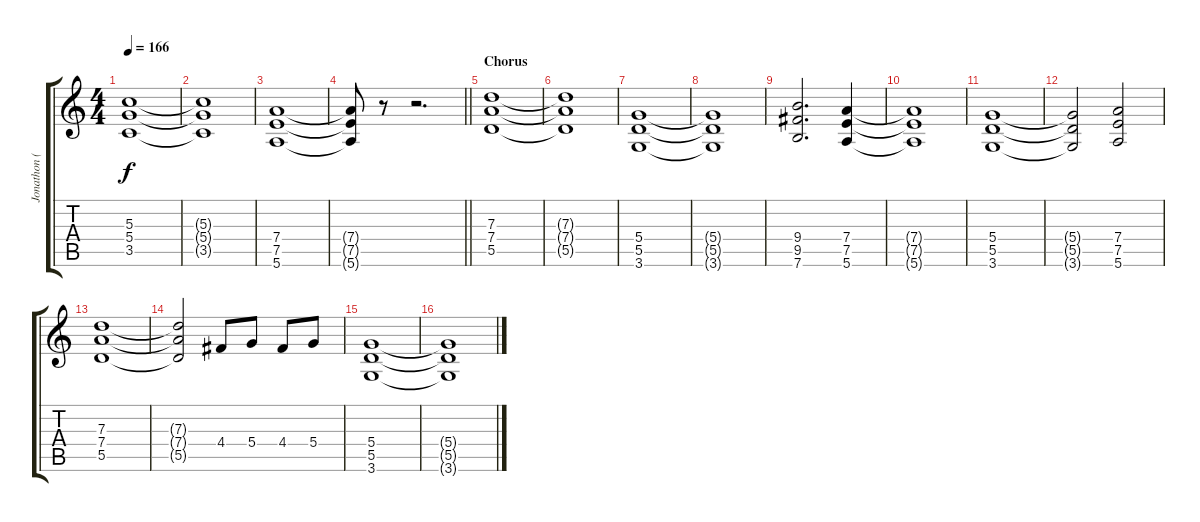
\track ("Jonathon (Rhythm Guitar)" "Jonathon (") {instrument distortionguitar}
\staff {score tabs}
\tuning (E4 B3 G3 D3 A2 E2) {hide}
\ts (4 4)
\tempo 166
\clef g2
\ks c
(5.3 5.4 3.5).1{dy f} |
(5.3{t} 5.4{t} 3.5{t}).1 |
(7.4 7.5 5.6).1 |
\barLineRight lightlight
(7.4{t} 7.5{t} 5.6{t}).8 r.8 r.2{d} |
\section ("" "Chorus")
(7.3 7.4 5.5).1 |
(7.3{t} 7.4{t} 5.5{t}).1 |
(5.4 5.5 3.6).1 |
(5.4{t} 5.5{t} 3.6{t}).1 |
(9.4 9.5 7.6).2{d} (7.4 7.5 5.6).4 |
(7.4{t} 7.5{t} 5.6{t}).1 |
(5.4 5.5 3.6).1 |
(5.4{t} 5.5{t} 3.6{t}).2 (7.4 7.5 5.6).2 |
(7.3 7.4 5.5).1 |
(7.3{t} 7.4{t} 5.5{t}).2 4.4.8 5.4.8 4.4.8 5.4.8 |
(5.4 5.5 3.6).1 |
(5.4{t} 5.5{t} 3.6{t}).1
